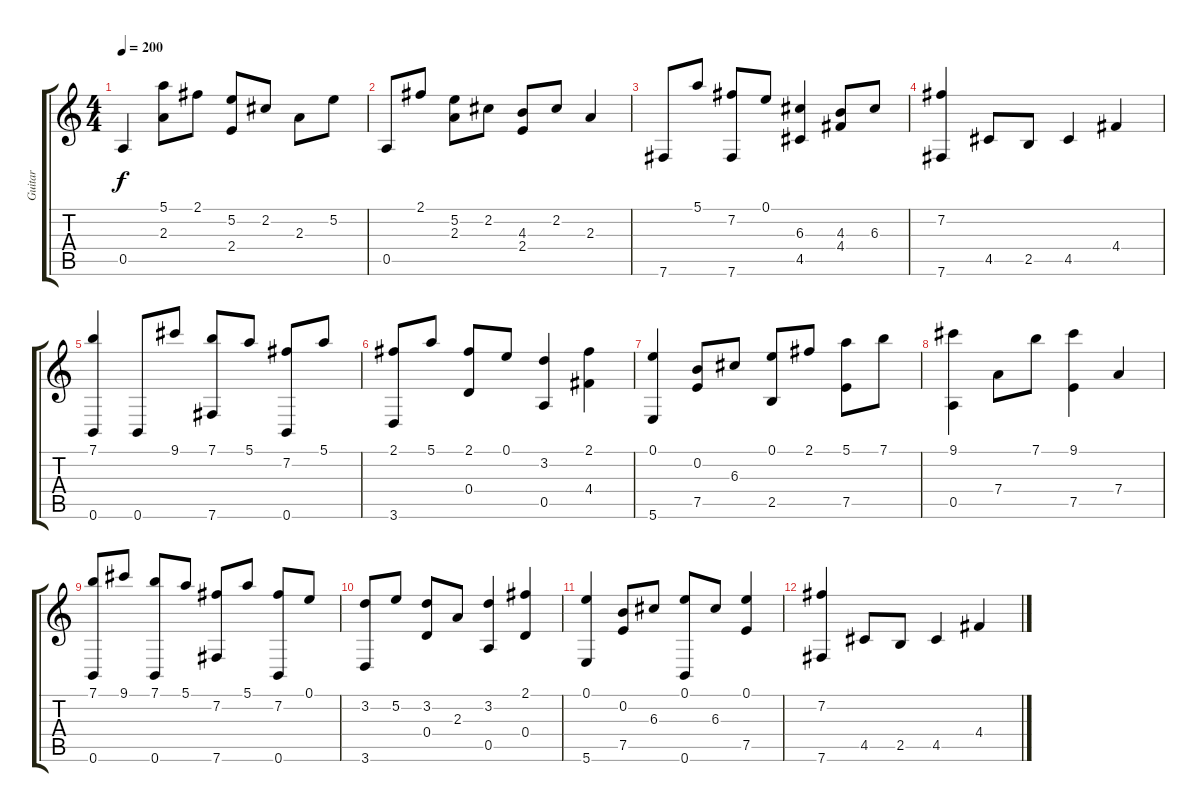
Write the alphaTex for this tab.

\track ("Guitar" "Guitar") {instrument acousticguitarsteel}
\staff {score tabs}
\tuning (E4 B3 G3 D3 A2 B1) {hide}
\ts (4 4)
\tempo 200
\clef g2
\ks c
0.5.4{dy f} (5.1 2.3).8 2.1.8 (5.2 2.4).8 2.2.8 2.3.8 5.2.8 |
0.5.8 2.1.8 (5.2 2.3).8 2.2.8 (4.3 2.4).8 2.2.8 2.3.4 |
7.6.8 5.1.8 (7.2 7.6).8 0.1.8 (6.3 4.5).4 (4.3 4.4).8 6.3.8 |
(7.2 7.6).4 4.5.8 2.5.8 4.5.4 4.4.4 |
(7.1 0.6).4 0.6.8 9.1.8 (7.1 7.6).8 5.1.8 (7.2 0.6).8 5.1.8 |
(2.1 3.6).8 5.1.8 (2.1 0.4).8 0.1.8 (3.2 0.5).4 (2.1 4.4).4 |
(0.1 5.6).4 (0.2 7.5).8 6.3.8 (0.1 2.5).8 2.1.8 (5.1 7.5).8 7.1.8 |
(9.1 0.5).4 7.4.8 7.1.8 (9.1 7.5).4 7.4.4 |
(7.1 0.6).8 9.1.8 (7.1 0.6).8 5.1.8 (7.2 7.6).8 5.1.8 (7.2 0.6).8 0.1.8 |
(3.2 3.6).8 5.2.8 (3.2 0.4).8 2.3.8 (3.2 0.5).4 (2.1 0.4).4 |
(0.1 5.6).4 (0.2 7.5).8 6.3.8 (0.1 0.6).8 6.3.8 (0.1 7.5).4 |
(7.2 7.6).4 4.5.8 2.5.8 4.5.4 4.4.4
